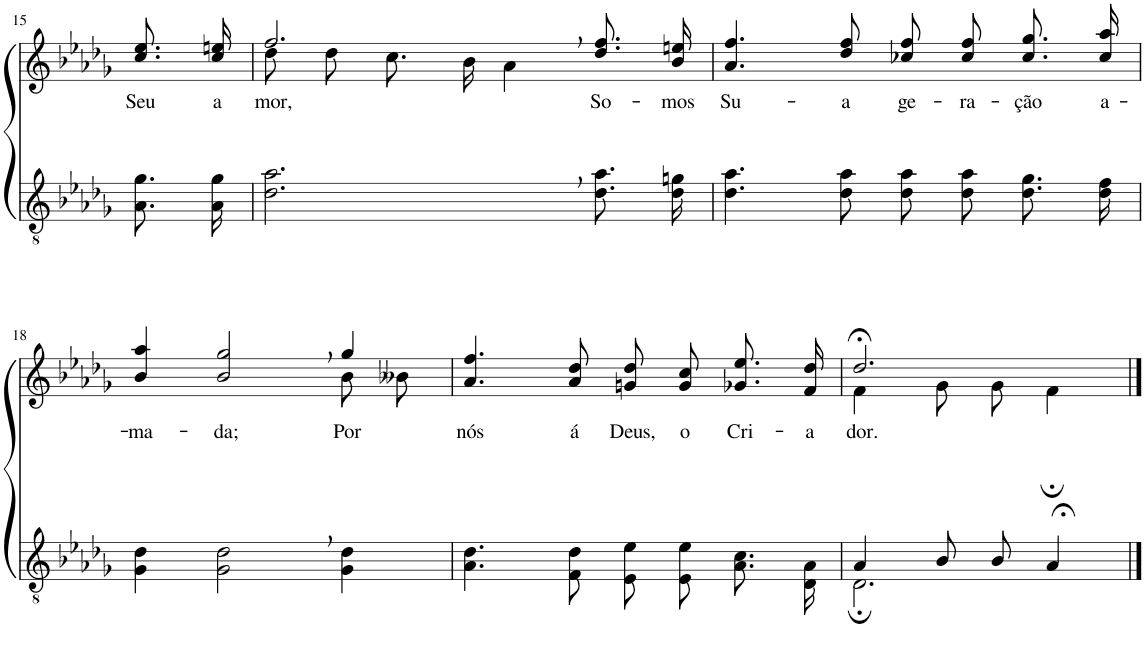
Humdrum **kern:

**kern	**kern	**text
*part2	*part1	*part1
*staff2	*staff1	*staff1
*I"Parte III e IV	*I"Parte I e II	*
!!LO:PB:g=z
*clefGv2	*clefG2	*
*Trd3c5	*Trd3c5	*
*k[b-e-a-d-g-]	*k[b-e-a-d-g-]	*
*M4/4	*M4/4	*
=15	=15	=15
!	!	!LO:LY:b
8.A-\ 8.g-\L	8.cc\ 8.ee-\L	Seu
!	!	!LO:LY:b
16A-\ 16g-\Jk	16cc\ 16een\Jk	a-
=16	=16	=16
*	*^	*
!	!	!	!LO:LY:b
2.d-\, 2.a-\,	2.ff,/	8dd-\L	-mor,
.	.	8dd-\J	.
.	.	8.cc\L	.
.	.	16b-\Jk	.
.	.	4a-\	.
!	!	!	!LO:LY:b
8.d-\ 8.a-\L	8.dd-\ 8.ff\L	4ryy	So-
!	!	!	!LO:LY:b
16d-\ 16gn\Jk	16b-\ 16een\Jk	.	-mos
*	*v	*v	*
=17	=17	=17
!	!	!LO:LY:b
4.d-\ 4.a-\	4.a-/ 4.ff/	Su-
!	!	!LO:LY:b
8d-\ 8a-\	8dd-/ 8ff/	-a
!	!	!LO:LY:b
8d-\ 8a-\L	8cc-X\ 8ff\L	ge-
!	!	!LO:LY:b
8d-\ 8a-\J	8cc-\ 8ff\J	-ra-
!	!	!LO:LY:b
8.d-\ 8.g-\L	8.cc-\ 8.gg-\L	-ção
!	!	!LO:LY:b
16d-\ 16f\Jk	16cc-\ 16aa-\Jk	a-
!!LO:LB:g=z
=18	=18	=18
!	!	!LO:LY:b
*	*^	*
4G-\ 4d-\	4b-/ 4aa-/	2.ryy	-ma-
!	!	!	!LO:LY:b
2G-\, 2d-\,	2b-/, 2gg-/,	.	-da;
!	!	!	!LO:LY:b
4G-\ 4d-\	4gg-/	8b-\L	Por
.	.	8b--X\J	.
=19	=19	=19	=19
!	!	!	!LO:LY:b
*	*v	*v	*
4.A-\ 4.d-\	4.a-/ 4.ff/	nós
!	!	!LO:LY:b
8F\ 8d-\	8a-/ 8dd-/	á
!	!	!LO:LY:b
8E-/ 8e-/L	8gn/ 8dd-/L	Deus,
!	!	!LO:LY:b
8E-/ 8e-/J	8g/ 8cc/J	o
!	!	!LO:LY:b
8.A-/ 8.c/L	8.g-X\ 8.ee-\L	Cri-
!	!	!LO:LY:b
16D-/ 16A-/Jk	16f\ 16dd-\Jk	-a-
=20	=20	=20
*^	*^	*
!	!	!	!	!LO:LY:b
4A-/	2.D-;\	2.dd-;</	4f\	-dor.
8B-/L	.	.	8g-\L	.
8B-/J	.	.	8g-\J	.
4A-;</	.	.	4f;\	.
*v	*v	*	*	*
*	*v	*v	*
==	==	==
*-	*-	*-
